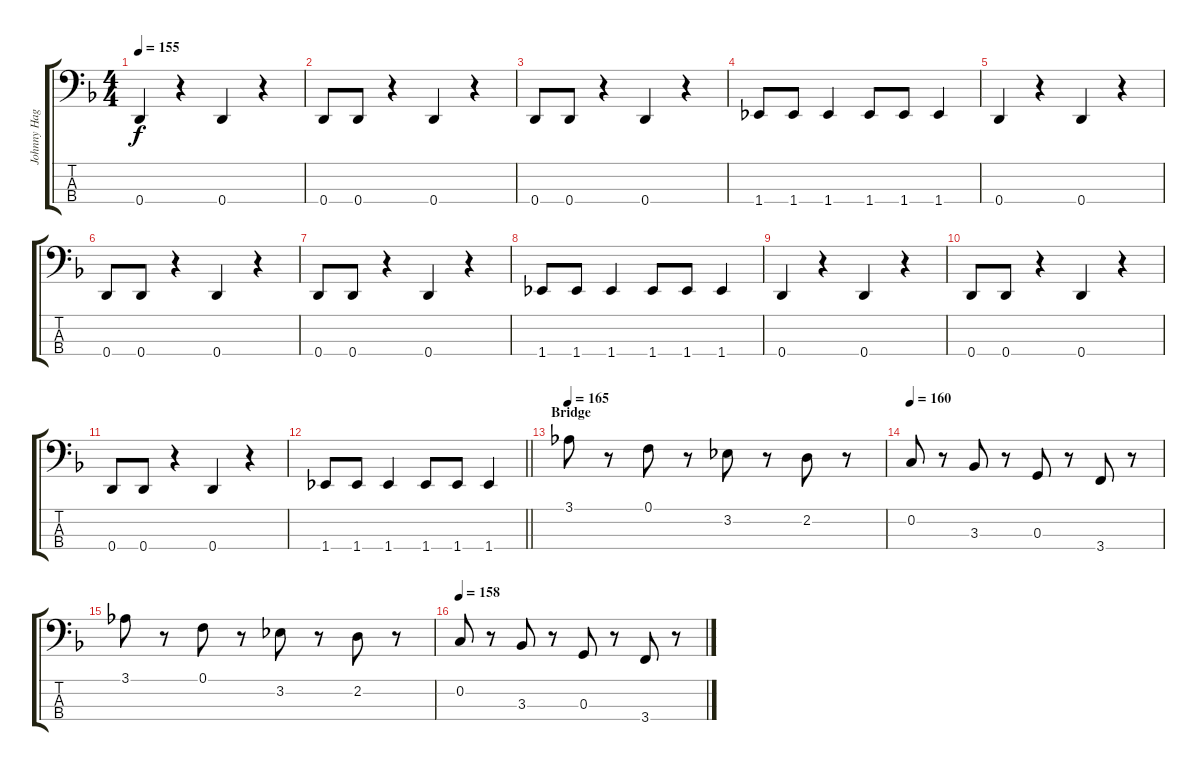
\track ("Johnny Hagel" "Johnny Hag") {instrument electricbassfinger}
\staff {score tabs}
\tuning (F2 C2 G1 D1) {hide}
\ts (4 4)
\tempo 155
\clef f4
\ks dminor
0.4.4{dy f} r.4 0.4.4 r.4 |
0.4.8 0.4.8 r.4 0.4.4 r.4 |
0.4.8 0.4.8 r.4 0.4.4 r.4 |
1.4.8 1.4.8 1.4.4 1.4.8 1.4.8 1.4.4 |
0.4.4 r.4 0.4.4 r.4 |
0.4.8 0.4.8 r.4 0.4.4 r.4 |
0.4.8 0.4.8 r.4 0.4.4 r.4 |
1.4.8 1.4.8 1.4.4 1.4.8 1.4.8 1.4.4 |
0.4.4 r.4 0.4.4 r.4 |
0.4.8 0.4.8 r.4 0.4.4 r.4 |
0.4.8 0.4.8 r.4 0.4.4 r.4 |
\barLineRight lightlight
1.4.8 1.4.8 1.4.4 1.4.8 1.4.8 1.4.4 |
\section ("" "Bridge")
\tempo 165
3.1.8 r.8 0.1.8 r.8 3.2.8 r.8 2.2.8 r.8 |
\tempo 160
0.2.8 r.8 3.3.8 r.8 0.3.8 r.8 3.4.8 r.8 |
3.1.8 r.8 0.1.8 r.8 3.2.8 r.8 2.2.8 r.8 |
\tempo 158
0.2.8 r.8 3.3.8 r.8 0.3.8 r.8 3.4.8 r.8
